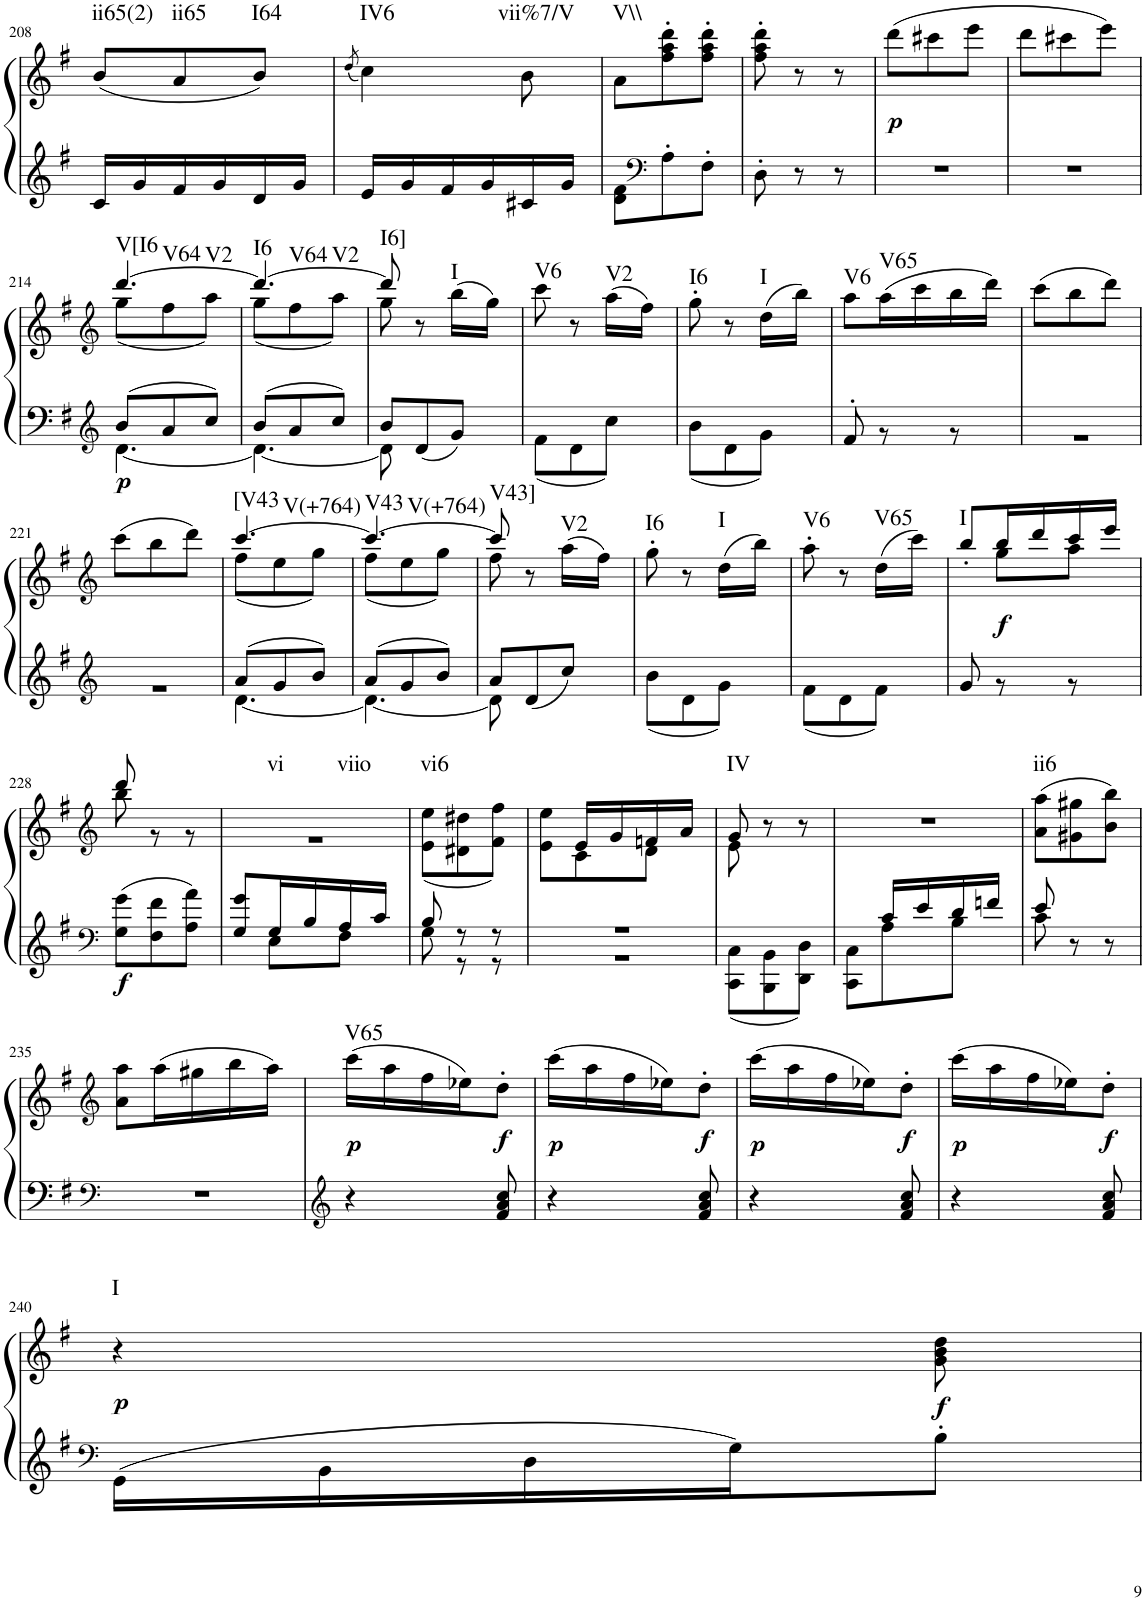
**kern	**kern	**dynam	**harte
*part1	*part1	*part1	*part1
*staff2	*staff1	*staff1/2	*
*I"Klavier linke Hand	*	*	*
!!LO:PB:g=z
*clefG2	*clefG2	*	*
*k[f#]	*k[f#]	*	*
*M3/8	*M3/8	*	*
=208	=208	=208	=208
!	!	!	!LO:H:kt=ii65(2)
16c/LL	(8b/L	.	N
16g/	.	.	.
!	!	!	!LO:H:kt=ii65
16f#/	8a/	.	N
16g/	.	.	.
!	!	!	!LO:H:kt=I64
16d/	8b/J)	.	N
16g/JJ	.	.	.
=209	=209	=209	=209
.	(8qdd/	.	.
!	!	!	!LO:H:kt=IV6
16e/LL	4cc\)	.	N
16g/	.	.	.
16f#/	.	.	.
16g/	.	.	.
!	!	!	!LO:H:kt=vii%7/V
16c#X/	8b\	.	N
16g/JJ	.	.	.
=210	=210	=210	=210
!	!	!	!LO:H:kt=V\\
8d\ 8f#\L	8a\L	.	N
*clefF4	*	*	*
8A'\	8ff#\' 8aa\' 8ddd\'	.	.
8F#'\J	8ff#\' 8aa\' 8ddd\'J	.	.
=211	=211	=211	=211
8D'\	8ff#\' 8aa\' 8ddd\'	.	.
8r	8r	.	.
8r	8r	.	.
=212	=212	=212	=212
!	!	!LO:DY:b	!
4.r	(8ddd\L	p	.
.	8ccc#X\	.	.
.	8eee\J	.	.
=213	=213	=213	=213
4.r	8ddd\L	.	.
.	8ccc#X\	.	.
.	8eee\J)	.	.
!!LO:LB:g=z
=214	=214	=214	=214
*clefG2	*clefG2	*	*
*^	*^	*	*
!	!	!	!	!LO:DY:b=2	!LO:H:n=1:kt=V[I6
!	!	!	!	!	!LO:H:n=2:kt=V64
!	!	!	!	!	!LO:H:n=3:kt=V2
8b/L	[4.d\	[4.ddd/	(8gg\L	p	N N N
8a/	.	.	8ff#\	.	.
8cc/J	.	.	8aa\J)	.	.
=215	=215	=215	=215	=215	=215
!	!	!	!	!	!LO:H:n=1:kt=I6
!	!	!	!	!	!LO:H:n=2:kt=V64
!	!	!	!	!	!LO:H:n=3:kt=V2
8b/L	4.d\_	4.ddd/_	(8gg\L	.	N N N
8a/	.	.	8ff#\	.	.
8cc/J	.	.	8aa\J)	.	.
=216	=216	=216	=216	=216	=216
!	!	!	!	!	!LO:H:kt=I6]
8b/L	8d\]	8ddd/]	8gg\	.	N
8d/	4ryy	8r	4ryy	.	.
!	!	!	!	!	!LO:H:kt=I
8g/J	.	(16bb\LL	.	.	N
.	.	16gg\JJ)	.	.	.
*	*	*v	*v	*	*
=217	=217	=217	=217	=217
!	!	!	!	!LO:H:kt=V6
4.ryy	8f#\L	8ccc\	.	N
.	8d\	8r	.	.
!	!	!	!	!LO:H:kt=V2
.	8cc\J	(16aa\LL	.	N
.	.	16ff#\JJ)	.	.
=218	=218	=218	=218	=218
!	!	!	!	!LO:H:kt=I6
4.ryy	8b\L	8gg'\	.	N
.	8d\	8r	.	.
!	!	!	!	!LO:H:kt=I
.	8g\J	(16dd\LL	.	N
.	.	16bb\JJ)	.	.
=219	=219	=219	=219	=219
!	!	!	!	!LO:H:kt=V6
4.ryy	8f#'/	8aa\L	.	N
!	!	!	!	!LO:H:kt=V65
.	8r	(16aa\L	.	N
.	.	16ccc\	.	.
.	8r	16bb\	.	.
.	.	16ddd\JJ)	.	.
=220	=220	=220	=220	=220
4.ryy	4.r	(8ccc\L	.	.
.	.	8bb\	.	.
.	.	8ddd\J)	.	.
!!LO:LB:g=z
=221	=221	=221	=221	=221
*clefG2	*	*clefG2	*	*
4.ryy	4.r	(8ccc\L	.	.
.	.	8bb\	.	.
.	.	8ddd\J)	.	.
=222	=222	=222	=222	=222
*	*	*^	*	*
!	!	!	!	!	!LO:H:n=1:kt=[V43
!	!	!	!	!	!LO:H:n=2:kt=V(+764)
8a/L	[4.d\	[4.ccc/	(8ff#\L	.	N N
8g/	.	.	8ee\	.	.
8b/J	.	.	8gg\J)	.	.
=223	=223	=223	=223	=223	=223
!	!	!	!	!	!LO:H:n=1:kt=V43
!	!	!	!	!	!LO:H:n=2:kt=V(+764)
8a/L	4.d\_	4.ccc/_	(8ff#\L	.	N N
8g/	.	.	8ee\	.	.
8b/J	.	.	8gg\J)	.	.
=224	=224	=224	=224	=224	=224
!	!	!	!	!	!LO:H:kt=V43]
8a/L	8d\]	8ccc/]	8ff#\	.	N
8d/	4ryy	8r	4ryy	.	.
!	!	!	!	!	!LO:H:kt=V2
8cc/J	.	(16aa\LL	.	.	N
.	.	16ff#\JJ)	.	.	.
*	*	*v	*v	*	*
=225	=225	=225	=225	=225
!	!	!	!	!LO:H:kt=I6
4.ryy	8b\L	8gg'\	.	N
.	8d\	8r	.	.
!	!	!	!	!LO:H:kt=I
.	8g\J	(16dd\LL	.	N
.	.	16bb\JJ)	.	.
=226	=226	=226	=226	=226
!	!	!	!	!LO:H:kt=V6
4.ryy	8f#\L	8aa'\	.	N
.	8d\	8r	.	.
!	!	!	!	!LO:H:kt=V65
.	8f#\J	(16dd\LL	.	N
.	.	16ccc\JJ)	.	.
=227	=227	=227	=227	=227
*	*	*^	*	*
!	!	!	!	!	!LO:H:kt=I
4.ryy	8g/	8bb'/L	8ryy	.	N
!	!	!	!	!LO:DY:b	!
.	8r	16bb/L	8gg\L	f	.
.	.	16ddd/	.	.	.
.	8r	16ccc/	8aa\J	.	.
.	.	16eee/JJ	.	.	.
*v	*v	*	*	*	*
!!LO:LB:g=z	!!
=228	=228	=228	=228	=228
*clefF4	*clefG2	*	*	*
!	!	!	!LO:DY:b=2	!
8G\ 8g\L	8ddd/	8bb\	f	.
8F#\ 8f#\	8ryy	8r	.	.
8A\ 8a\J	8ryy	8r	.	.
=229	=229	=229	=229	=229
*^	*	*	*	*
!	!	!	!	!	!LO:H:n=1:kt=vi
!	!	!	!	!	!LO:H:n=2:kt=viio
8G/ 8g/L	8ryy	4.ryy	4.r	.	N N
16G/L	8E\L	.	.	.	.
16B/	.	.	.	.	.
16A/	8F#\J	.	.	.	.
16c/JJ	.	.	.	.	.
=230	=230	=230	=230	=230	=230
!	!	!	!	!	!LO:H:kt=vi6
8B/	8G\	4.ryy	(8e\ 8ee\L	.	N
8r	8r	.	8d#X\ 8dd#X\	.	.
8r	8r	.	8f#\ 8ff#\J)	.	.
=231	=231	=231	=231	=231	=231
4.r	4.r	8ryy	8e\ 8ee\L	.	.
.	.	16e/LL	8c\	.	.
.	.	16g/	.	.	.
.	.	16fn/	8d\J	.	.
.	.	16a/JJ	.	.	.
=232	=232	=232	=232	=232	=232
!	!	!	!	!	!LO:H:kt=IV
4.ryy	8CC\ 8C\L	8g/	8e\	.	N
.	8BBB\ 8BB\	8r	4ryy	.	.
.	8DD\ 8D\J	8r	.	.	.
*	*	*v	*v	*	*
=233	=233	=233	=233	=233
8ryy	8CC\ 8C\L	4.r	.	.
16c/LL	8A\	.	.	.
16e/	.	.	.	.
16d/	8B\J	.	.	.
16fn/JJ	.	.	.	.
=234	=234	=234	=234	=234
!	!	!	!	!LO:H:kt=ii6
8e/	8c\	(8a\ 8aa\L	.	N
8r	4ryy	8g#X\ 8gg#X\	.	.
8r	.	8b\ 8bb\J)	.	.
*v	*v	*	*	*
!!LO:LB:g=z
=235	=235	=235	=235
*clefF4	*clefG2	*	*
4.r	8a\ 8aa\L	.	.
.	(16aa\L	.	.
.	16gg#X\	.	.
.	16bb\	.	.
.	16aa\JJ)	.	.
=236	=236	=236	=236
*clefG2	*	*	*
!	!	!LO:DY:b	!LO:H:kt=V65
4r	(16ccc\LL	p	N
.	16aa\	.	.
.	16ff#\	.	.
.	16ee-X\J)	.	.
!	!	!LO:DY:b	!
8f#/ 8a/ 8cc/	8dd'\J	f	.
=237	=237	=237	=237
!	!	!LO:DY:b	!
4r	(16ccc\LL	p	.
.	16aa\	.	.
.	16ff#\	.	.
.	16ee-X\J)	.	.
!	!	!LO:DY:b	!
8f#/ 8a/ 8cc/	8dd'\J	f	.
=238	=238	=238	=238
!	!	!LO:DY:b	!
4r	(16ccc\LL	p	.
.	16aa\	.	.
.	16ff#\	.	.
.	16ee-X\J)	.	.
!	!	!LO:DY:b	!
8f#/ 8a/ 8cc/	8dd'\J	f	.
=239	=239	=239	=239
!	!	!LO:DY:b	!
4r	(16ccc\LL	p	.
.	16aa\	.	.
.	16ff#\	.	.
.	16ee-X\J)	.	.
!	!	!LO:DY:b	!
8f#/ 8a/ 8cc/	8dd'\J	f	.
!!LO:LB:g=z
=240	=240	=240	=240
*clefF4	*	*	*
!	!	!LO:DY:b	!LO:H:kt=I
16GG\LL	4r	p	N
16BB\	.	.	.
16D\	.	.	.
16G\J	.	.	.
!	!	!LO:DY:b	!
8B'\J	8g\ 8b\ 8dd\	f	.
=	=	=	=
*-	*-	*-	*-
